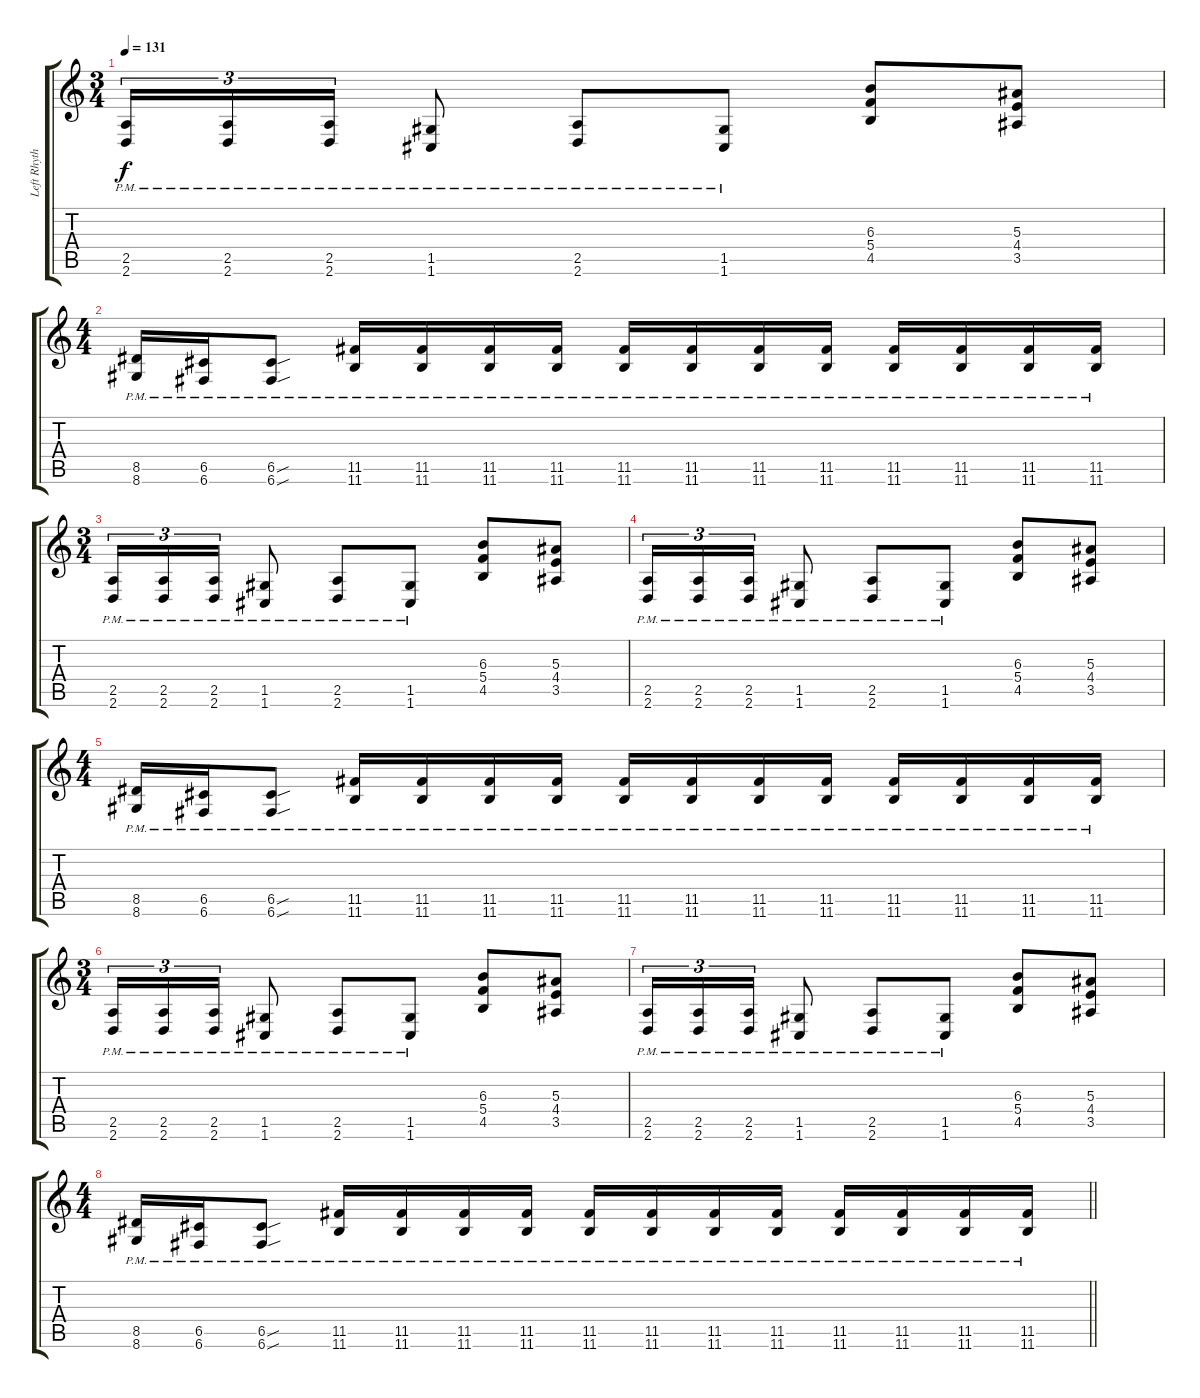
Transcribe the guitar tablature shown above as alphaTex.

\track ("Left Rhythm" "Left Rhyth") {instrument distortionguitar}
\staff {score tabs}
\tuning (D4 A3 F3 C3 G2 C2) {hide}
\ts (3 4)
\tempo 131
\clef g2
\ks c
(2.5{pm} 2.6{pm}).16{tu (3 2) dy f} (2.5{pm} 2.6{pm}).16{tu (3 2)} (2.5{pm} 2.6{pm}).16{tu (3 2)} (1.5{pm} 1.6{pm}).8 (2.5{pm} 2.6{pm}).8 (1.5{pm} 1.6{pm}).8 (6.3 5.4 4.5).8 (5.3 4.4 3.5).8 |
\ts (4 4)
(8.5{pm} 8.6{pm}).16 (6.5{pm} 6.6{pm}).16 (6.5{sou pm} 6.6{sou pm}).8 (11.5{pm} 11.6{pm}).16 (11.5{pm} 11.6{pm}).16 (11.5{pm} 11.6{pm}).16 (11.5{pm} 11.6{pm}).16 (11.5{pm} 11.6{pm}).16 (11.5{pm} 11.6{pm}).16 (11.5{pm} 11.6{pm}).16 (11.5{pm} 11.6{pm}).16 (11.5{pm} 11.6{pm}).16 (11.5{pm} 11.6{pm}).16 (11.5{pm} 11.6{pm}).16 (11.5{pm} 11.6{pm}).16 |
\ts (3 4)
(2.5{pm} 2.6{pm}).16{tu (3 2)} (2.5{pm} 2.6{pm}).16{tu (3 2)} (2.5{pm} 2.6{pm}).16{tu (3 2)} (1.5{pm} 1.6{pm}).8 (2.5{pm} 2.6{pm}).8 (1.5{pm} 1.6{pm}).8 (6.3 5.4 4.5).8 (5.3 4.4 3.5).8 |
(2.5{pm} 2.6{pm}).16{tu (3 2)} (2.5{pm} 2.6{pm}).16{tu (3 2)} (2.5{pm} 2.6{pm}).16{tu (3 2)} (1.5{pm} 1.6{pm}).8 (2.5{pm} 2.6{pm}).8 (1.5{pm} 1.6{pm}).8 (6.3 5.4 4.5).8 (5.3 4.4 3.5).8 |
\ts (4 4)
(8.5{pm} 8.6{pm}).16 (6.5{pm} 6.6{pm}).16 (6.5{sou pm} 6.6{sou pm}).8 (11.5{pm} 11.6{pm}).16 (11.5{pm} 11.6{pm}).16 (11.5{pm} 11.6{pm}).16 (11.5{pm} 11.6{pm}).16 (11.5{pm} 11.6{pm}).16 (11.5{pm} 11.6{pm}).16 (11.5{pm} 11.6{pm}).16 (11.5{pm} 11.6{pm}).16 (11.5{pm} 11.6{pm}).16 (11.5{pm} 11.6{pm}).16 (11.5{pm} 11.6{pm}).16 (11.5{pm} 11.6{pm}).16 |
\ts (3 4)
(2.5{pm} 2.6{pm}).16{tu (3 2)} (2.5{pm} 2.6{pm}).16{tu (3 2)} (2.5{pm} 2.6{pm}).16{tu (3 2)} (1.5{pm} 1.6{pm}).8 (2.5{pm} 2.6{pm}).8 (1.5{pm} 1.6{pm}).8 (6.3 5.4 4.5).8 (5.3 4.4 3.5).8 |
(2.5{pm} 2.6{pm}).16{tu (3 2)} (2.5{pm} 2.6{pm}).16{tu (3 2)} (2.5{pm} 2.6{pm}).16{tu (3 2)} (1.5{pm} 1.6{pm}).8 (2.5{pm} 2.6{pm}).8 (1.5{pm} 1.6{pm}).8 (6.3 5.4 4.5).8 (5.3 4.4 3.5).8 |
\ts (4 4)
\barLineRight lightlight
(8.5{pm} 8.6{pm}).16 (6.5{pm} 6.6{pm}).16 (6.5{sou pm} 6.6{sou pm}).8 (11.5{pm} 11.6{pm}).16 (11.5{pm} 11.6{pm}).16 (11.5{pm} 11.6{pm}).16 (11.5{pm} 11.6{pm}).16 (11.5{pm} 11.6{pm}).16 (11.5{pm} 11.6{pm}).16 (11.5{pm} 11.6{pm}).16 (11.5{pm} 11.6{pm}).16 (11.5{pm} 11.6{pm}).16 (11.5{pm} 11.6{pm}).16 (11.5{pm} 11.6{pm}).16 (11.5{pm} 11.6{pm}).16
